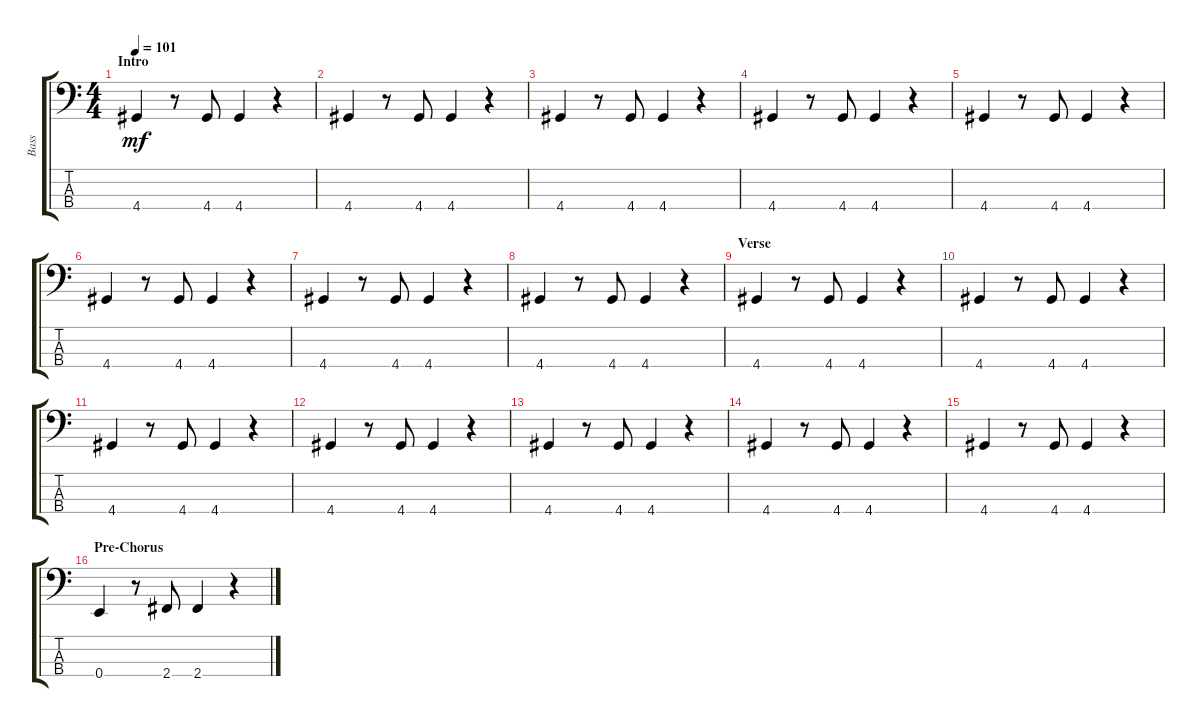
\track ("Bass" "Bass") {instrument electricbassfinger}
\staff {score tabs}
\tuning (G2 D2 A1 E1) {hide}
\ts (4 4)
\section ("" "Intro")
\tempo 101
\clef f4
\ks c
4.4.4{dy mf instrument electricbassfinger} r.8 4.4.8 4.4.4 r.4 |
4.4.4 r.8 4.4.8 4.4.4 r.4 |
4.4.4 r.8 4.4.8 4.4.4 r.4 |
4.4.4 r.8 4.4.8 4.4.4 r.4 |
4.4.4 r.8 4.4.8 4.4.4 r.4 |
4.4.4 r.8 4.4.8 4.4.4 r.4 |
4.4.4 r.8 4.4.8 4.4.4 r.4 |
4.4.4 r.8 4.4.8 4.4.4 r.4 |
\section ("" "Verse")
4.4.4 r.8 4.4.8 4.4.4 r.4 |
4.4.4 r.8 4.4.8 4.4.4 r.4 |
4.4.4 r.8 4.4.8 4.4.4 r.4 |
4.4.4 r.8 4.4.8 4.4.4 r.4 |
4.4.4 r.8 4.4.8 4.4.4 r.4 |
4.4.4 r.8 4.4.8 4.4.4 r.4 |
4.4.4 r.8 4.4.8 4.4.4 r.4 |
\section ("" "Pre-Chorus")
0.4.4 r.8 2.4.8 2.4.4 r.4
